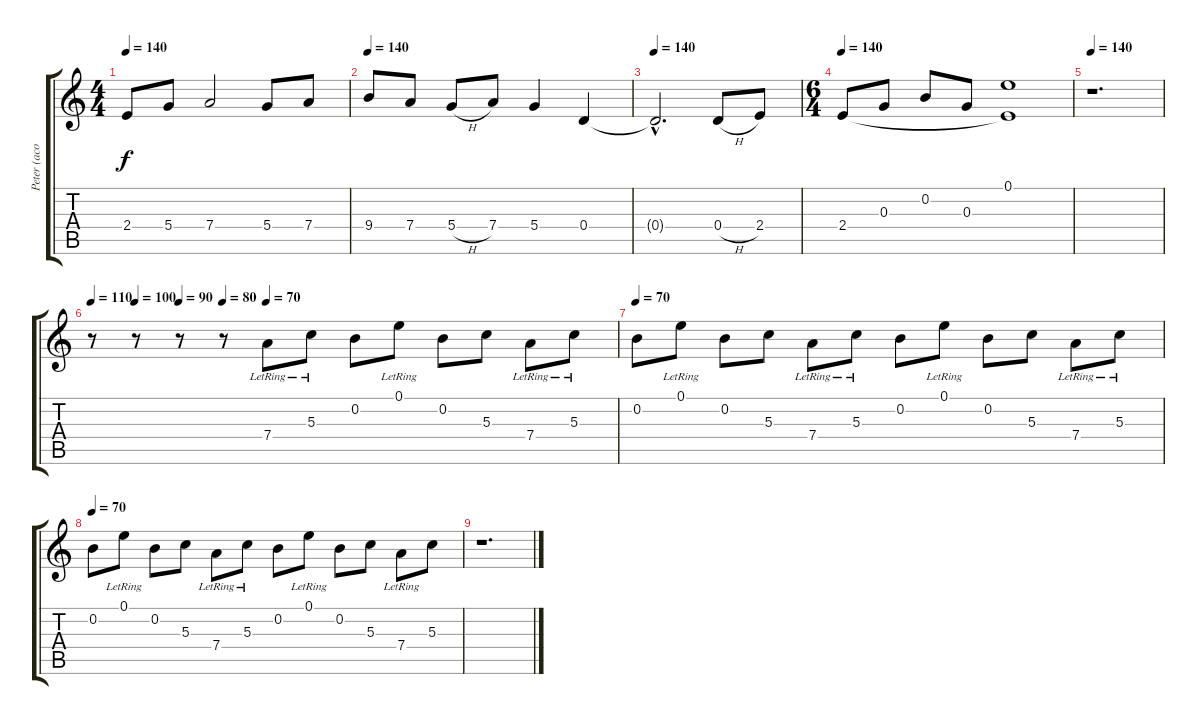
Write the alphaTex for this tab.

\track ("Peter (acoustic)" "Peter (aco") {instrument acousticguitarsteel}
\staff {score tabs}
\tuning (E4 B3 G3 D3 A2 E2) {hide}
\ts (4 4)
\tempo 140
\clef g2
\ks c
2.4.8{dy f volume 12} 5.4.8 7.4.2 5.4.8 7.4.8 |
\tempo 140
9.4.8{volume 12} 7.4.8 5.4{h}.8 7.4.8 5.4.4 0.4.4 |
\tempo 140
0.4{hac t}.2{d volume 12} 0.4{h}.8 2.4.8 |
\ts (6 4)
\tempo 140
2.4.8{volume 12} 0.3.8 0.2.8 0.3.8 (0.1 2.4{t}).1 |
\tempo 140
r.1{d volume 12} |
\tempo 110
\tempo (100 0.08333333333333333)
\tempo (90 0.16666666666666666)
\tempo (80 0.25)
\tempo (70 0.3333333333333333)
r.8{volume 12 instrument acousticguitarsteel} r.8 r.8 r.8 7.4{lr}.8{volume 1} 5.3{lr}.8{volume 1} 0.2.8{volume 2} 0.1{lr}.8{volume 2} 0.2.8{volume 3} 5.3.8{volume 4} 7.4{lr}.8{volume 4} 5.3{lr}.8{volume 5} |
\tempo 70
0.2.8{volume 6} 0.1{lr}.8{volume 7} 0.2.8{volume 8} 5.3.8{volume 9} 7.4{lr}.8{volume 10} 5.3{lr}.8{volume 11} 0.2.8{volume 11} 0.1{lr}.8{volume 11} 0.2.8{volume 11} 5.3.8{volume 10} 7.4{lr}.8{volume 9} 5.3{lr}.8{volume 8} |
\tempo 70
0.2.8{volume 7} 0.1{lr}.8{volume 6} 0.2.8{volume 5} 5.3.8{volume 4} 7.4{lr}.8{volume 3} 5.3{lr}.8{volume 2} 0.2.8{volume 2} 0.1{lr}.8{volume 1} 0.2.8{volume 1} 5.3.8{volume 0} 7.4{lr}.8{volume 0} 5.3.8{volume 0} |
r.1{d}
